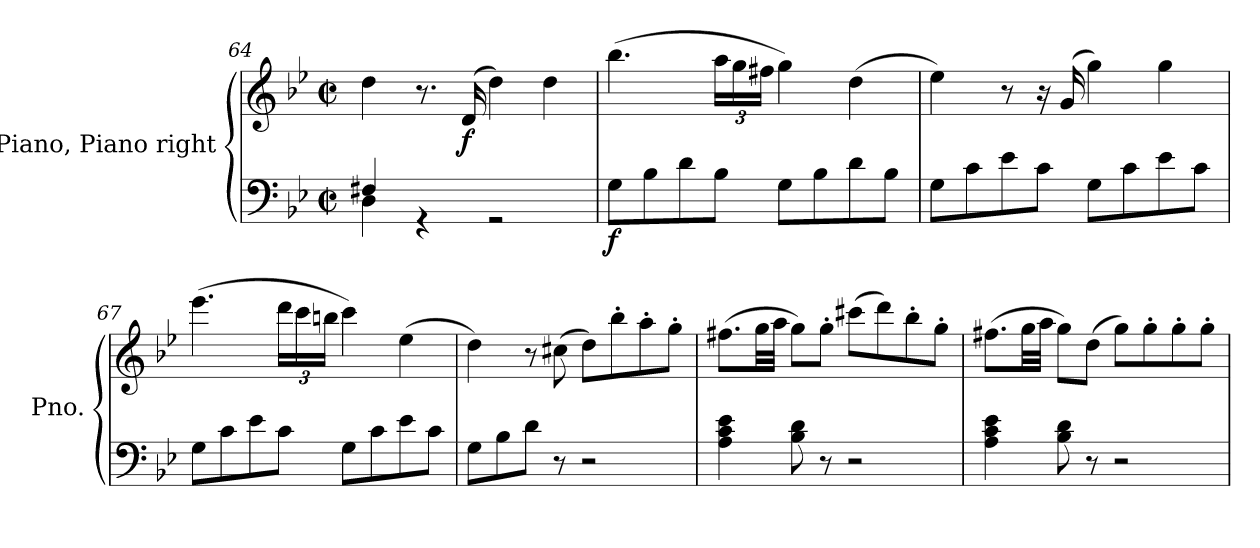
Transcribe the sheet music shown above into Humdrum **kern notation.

**kern	**kern	**dynam
*part1	*part1	*part1
*staff2	*staff1	*staff1/2
*I"Piano, Piano right	*	*
*I'Pno.	*	*
*clefF4	*clefG2	*
*k[b-e-]	*k[b-e-]	*
*M2/2	*M2/2	*
*met(c|)	*met(c|)	*
=64	=64	=64
*^	*	*
4F#X/	4D\	4dd\	.
4rGG	2.ryy	8.r	.
!	!	!	!LO:DY:b
.	.	(>16d/	f
2rGG	.	4dd\)	.
.	.	4dd\	.
*v	*v	*	*
=65	=65	=65
!	!	!LO:DY:b=2
8G\L	(>4.bb-\	f
8B-\	.	.
8d\	.	.
*	*Xbrackettup	*
8B-\J	24aa\LL	.
.	24gg\	.
.	24ff#X\JJ	.
8G\L	4gg\)	.
8B-\	.	.
8d\	(>4dd\	.
8B-\J	.	.
!!LO:LB:g=z
=66	=66	=66
8G\L	4ee-\)	.
8c\	.	.
8e-\	8r	.
8c\J	16r	.
.	(>16g/	.
8G\L	4gg\)	.
8c\	.	.
8e-\	4gg\	.
8c\J	.	.
=67	=67	=67
8G\L	(>4.eee-\	.
8c\	.	.
8e-\	.	.
8c\J	24ddd\LL	.
.	24ccc\	.
.	24bbn\JJ	.
8G\L	4ccc\)	.
8c\	.	.
8e-\	(>4ee-\	.
8c\J	.	.
=68	=68	=68
8G\L	4dd\)	.
8B-\	.	.
8d\J	8r	.
8r	(>8cc#X\	.
2r	8dd\L)	.
.	8bb-'\	.
.	8aa'\	.
.	8gg'\J	.
!!LO:LB:g=z
=69	=69	=69
4A\ 4c\ 4e-\	(>8.ff#X\L	.
.	32gg\LL	.
.	32aa\JJJ	.
8B-\ 8d\	8gg\L)	.
8r	8gg'\J	.
2r	(>8ccc#X\L	.
.	8ddd\)	.
.	8bb-'\	.
.	8gg'\J	.
=70	=70	=70
4A\ 4c\ 4e-\	(>8.ff#X\L	.
.	32gg\LL	.
.	32aa\JJJ	.
8B-\ 8d\	8gg\L)	.
8r	(>8dd\J	.
2r	8gg\L)	.
.	8gg'\	.
.	8gg'\	.
.	8gg'\J	.
=	=	=
*-	*-	*-
